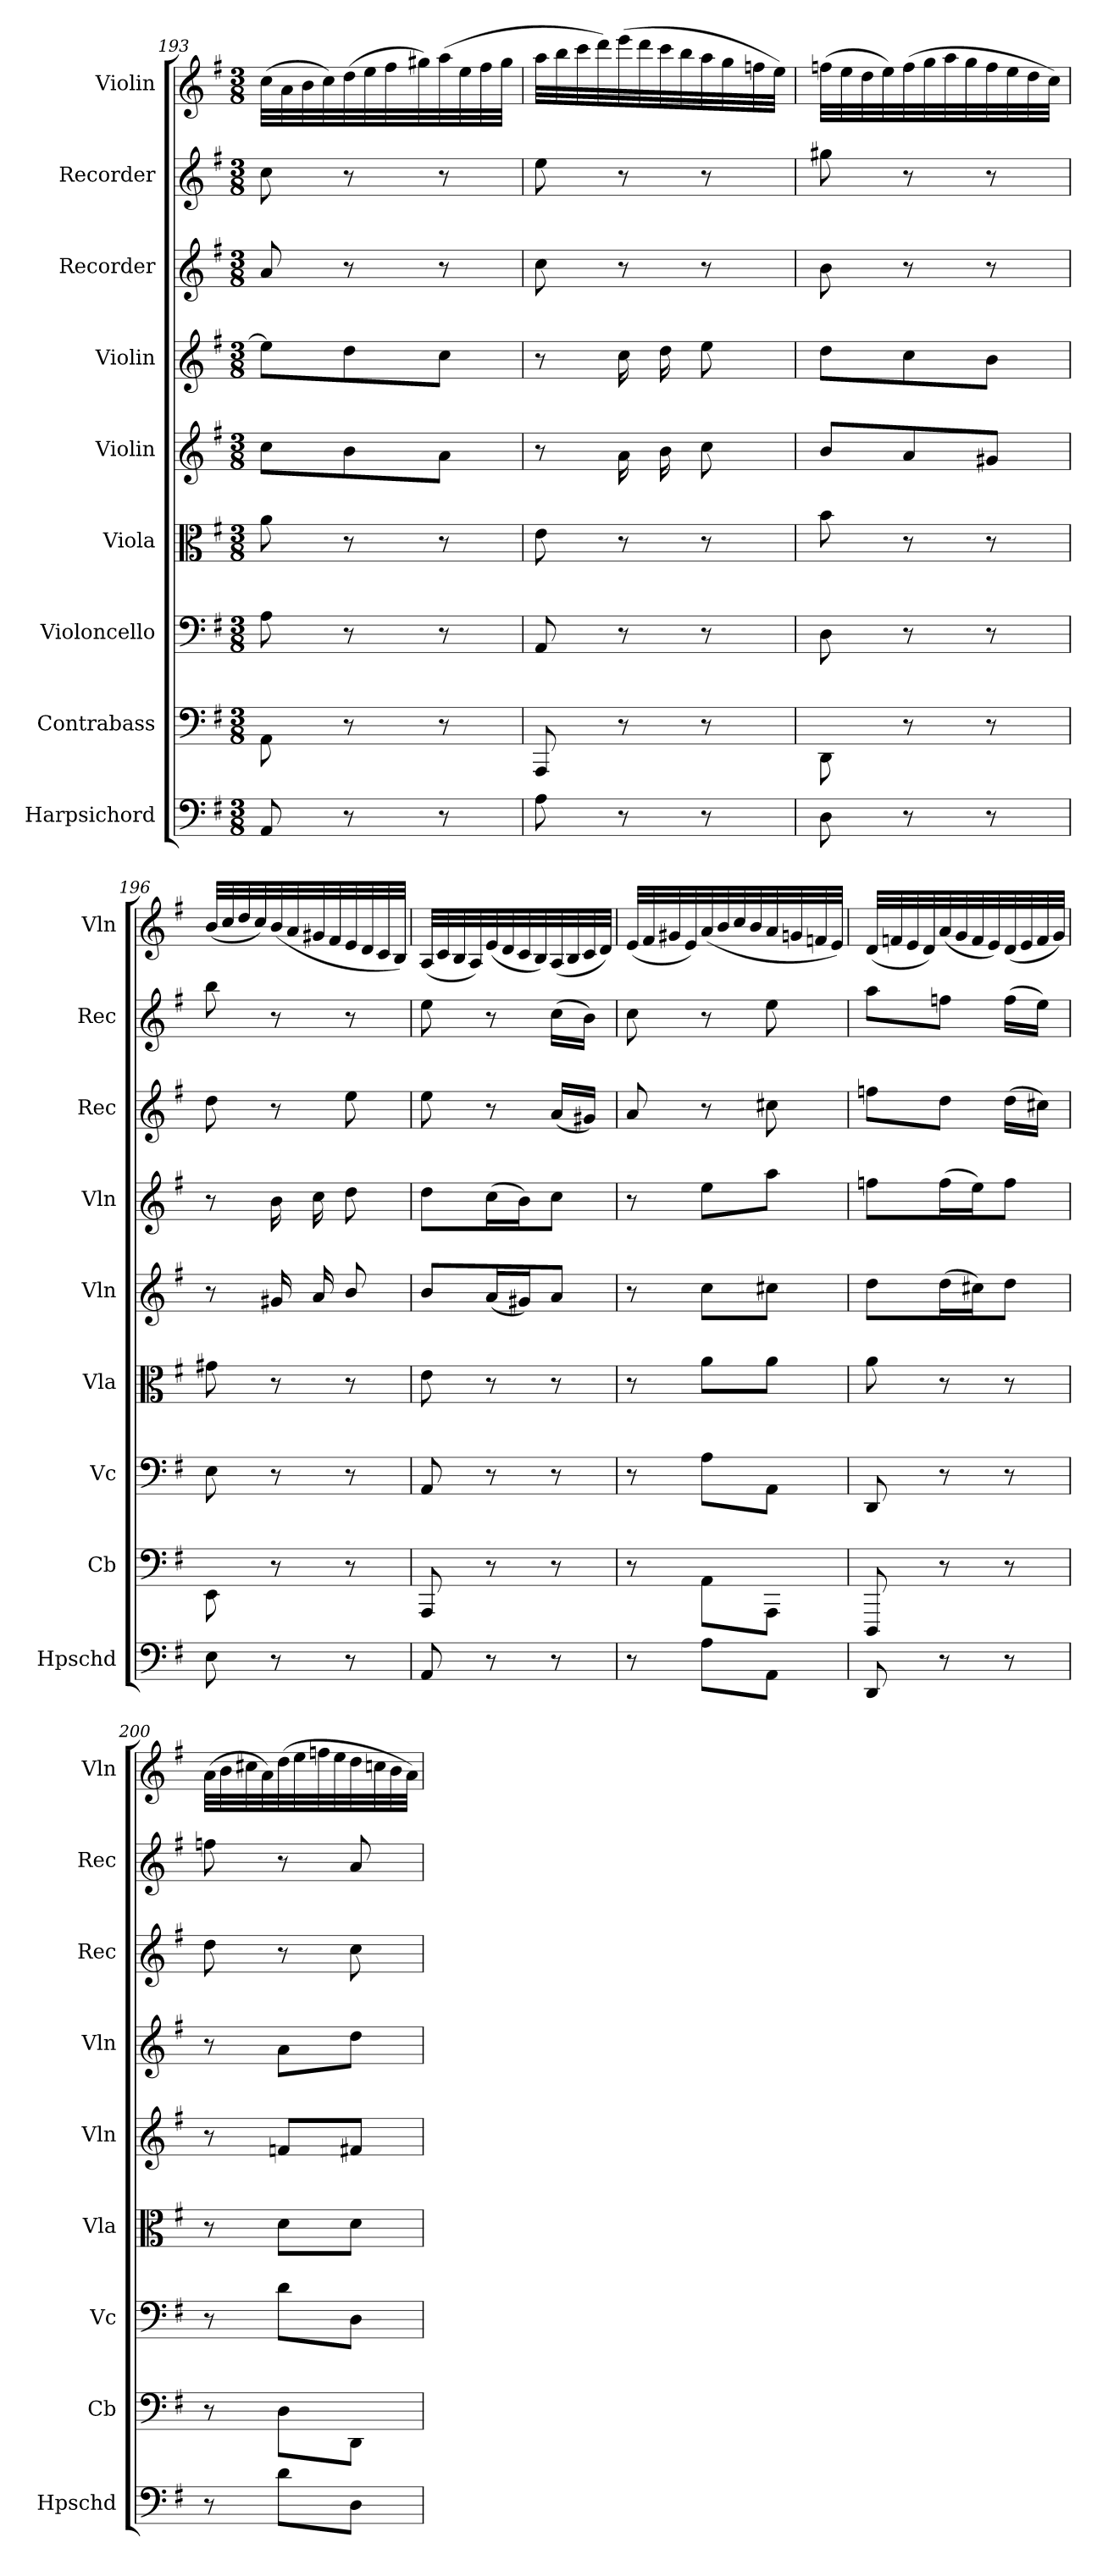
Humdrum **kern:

**kern	**kern	**kern	**kern	**kern	**kern	**kern	**kern	**kern
*part9	*part8	*part7	*part6	*part5	*part4	*part3	*part2	*part1
*staff9	*staff8	*staff7	*staff6	*staff5	*staff4	*staff3	*staff2	*staff1
*I"Harpsichord	*I"Contrabass	*I"Violoncello	*I"Viola	*I"Violin	*I"Violin	*I"Recorder	*I"Recorder	*I"Violin
*I'Hpschd	*I'Cb	*I'Vc	*I'Vla	*I'Vln	*I'Vln	*I'Rec	*I'Rec	*I'Vln
*clefF4	*clefF4	*clefF4	*clefC3	*clefG2	*clefG2	*clefG2	*clefG2	*clefG2
*	*ITrd7c12	*	*	*	*	*	*	*
*k[f#]	*k[f#]	*k[f#]	*k[f#]	*k[f#]	*k[f#]	*k[f#]	*k[f#]	*k[f#]
*G:	*G:	*G:	*G:	*G:	*G:	*G:	*G:	*G:
*M3/8	*M3/8	*M3/8	*M3/8	*M3/8	*M3/8	*M3/8	*M3/8	*M3/8
=193	=193	=193	=193	=193	=193	=193	=193	=193
8AA/	8AAA\	8A\	8a\	8cc\L	8ee\L]	8a/	8cc\	(32cc\LLL
.	.	.	.	.	.	.	.	32a\
.	.	.	.	.	.	.	.	32b\
.	.	.	.	.	.	.	.	32cc\)
8r	8r	8r	8r	8b\	8dd\	8r	8r	(32dd\
.	.	.	.	.	.	.	.	32ee\
.	.	.	.	.	.	.	.	32ff#\
.	.	.	.	.	.	.	.	32gg#X\)
8r	8r	8r	8r	8a\J	8cc\J	8r	8r	(32aa\
.	.	.	.	.	.	.	.	32ee\
.	.	.	.	.	.	.	.	32ff#\
.	.	.	.	.	.	.	.	32gg#\JJJ
=194	=194	=194	=194	=194	=194	=194	=194	=194
8A\	8AAAA/	8AA/	8e\	8r	8r	8cc\	8ee\	32aa\LLL
.	.	.	.	.	.	.	.	32bb\
.	.	.	.	.	.	.	.	32ccc\
.	.	.	.	.	.	.	.	32ddd\)
8r	8r	8r	8r	16a\	16cc\	8r	8r	(32eee\
.	.	.	.	.	.	.	.	32ddd\
.	.	.	.	16b\	16dd\	.	.	32ccc\
.	.	.	.	.	.	.	.	32bb\
8r	8r	8r	8r	8cc\	8ee\	8r	8r	32aa\
.	.	.	.	.	.	.	.	32gg\
.	.	.	.	.	.	.	.	32ffn\
.	.	.	.	.	.	.	.	32ee\JJJ)
=195	=195	=195	=195	=195	=195	=195	=195	=195
8D\	8DDD\	8D\	8b\	8b/L	8dd\L	8b\	8gg#X\	(32ffn\LLL
.	.	.	.	.	.	.	.	32ee\
.	.	.	.	.	.	.	.	32dd\
.	.	.	.	.	.	.	.	32ee\)
8r	8r	8r	8r	8a/	8cc\	8r	8r	(32ff\
.	.	.	.	.	.	.	.	32gg\
.	.	.	.	.	.	.	.	32aa\
.	.	.	.	.	.	.	.	32gg\
8r	8r	8r	8r	8g#X/J	8b\J	8r	8r	32ff\
.	.	.	.	.	.	.	.	32ee\
.	.	.	.	.	.	.	.	32dd\
.	.	.	.	.	.	.	.	32cc\JJJ)
=196	=196	=196	=196	=196	=196	=196	=196	=196
8E\	8EEE\	8E\	8g#X\	8r	8r	8dd\	8bb\	(32b/LLL
.	.	.	.	.	.	.	.	32cc/
.	.	.	.	.	.	.	.	32dd/
.	.	.	.	.	.	.	.	32cc/)
8r	8r	8r	8r	16g#X/	16b\	8r	8r	(32b/
.	.	.	.	.	.	.	.	32a/
.	.	.	.	16a/	16cc\	.	.	32g#X/
.	.	.	.	.	.	.	.	32f#/
8r	8r	8r	8r	8b/	8dd\	8ee\	8r	32e/
.	.	.	.	.	.	.	.	32d/
.	.	.	.	.	.	.	.	32c/
.	.	.	.	.	.	.	.	32B/JJJ)
=197	=197	=197	=197	=197	=197	=197	=197	=197
8AA/	8AAAA/	8AA/	8e\	8b/L	8dd\L	8ee\	8ee\	(32A/LLL
.	.	.	.	.	.	.	.	32c/
.	.	.	.	.	.	.	.	32B/
.	.	.	.	.	.	.	.	32A/)
8r	8r	8r	8r	(16a/L	(16cc\L	8r	8r	(32e/
.	.	.	.	.	.	.	.	32d/
.	.	.	.	16g#X/J)	16b\J)	.	.	32c/
.	.	.	.	.	.	.	.	32B/)
8r	8r	8r	8r	8a/J	8cc\J	(16a/LL	(16cc\LL	(32A/
.	.	.	.	.	.	.	.	32B/
.	.	.	.	.	.	16g#X/JJ)	16b\JJ)	32c/
.	.	.	.	.	.	.	.	32d/JJJ)
=198	=198	=198	=198	=198	=198	=198	=198	=198
8r	8r	8r	8r	8r	8r	8a/	8cc\	(32e/LLL
.	.	.	.	.	.	.	.	32f#/
.	.	.	.	.	.	.	.	32g#X/
.	.	.	.	.	.	.	.	32e/)
8A\L	8AAA\L	8A\L	8a\L	8cc\L	8ee\L	8r	8r	(32a/
.	.	.	.	.	.	.	.	32b/
.	.	.	.	.	.	.	.	32cc/
.	.	.	.	.	.	.	.	32b/
8AA\J	8AAAA\J	8AA\J	8a\J	8cc#X\J	8aa\J	8cc#X\	8ee\	32a/
.	.	.	.	.	.	.	.	32gn/
.	.	.	.	.	.	.	.	32fn/
.	.	.	.	.	.	.	.	32e/JJJ)
=199	=199	=199	=199	=199	=199	=199	=199	=199
8DD/	8DDDD/	8DD/	8a\	8dd\L	8ffn\L	8ffn\L	8aa\L	(32d/LLL
.	.	.	.	.	.	.	.	32fn/
.	.	.	.	.	.	.	.	32e/
.	.	.	.	.	.	.	.	32d/)
8r	8r	8r	8r	(16dd\L	(16ff\L	8dd\J	8ffn\J	(32a/
.	.	.	.	.	.	.	.	32g/
.	.	.	.	16cc#X\J)	16ee\J)	.	.	32f/
.	.	.	.	.	.	.	.	32e/)
8r	8r	8r	8r	8dd\J	8ff\J	(16dd\LL	(16ff\LL	(32d/
.	.	.	.	.	.	.	.	32e/
.	.	.	.	.	.	16cc#X\JJ)	16ee\JJ)	32f/
.	.	.	.	.	.	.	.	32g/JJJ)
=200	=200	=200	=200	=200	=200	=200	=200	=200
8r	8r	8r	8r	8r	8r	8dd\	8ffn\	(32a\LLL
.	.	.	.	.	.	.	.	32b\
.	.	.	.	.	.	.	.	32cc#X\
.	.	.	.	.	.	.	.	32a\)
8d\L	8DD\L	8d\L	8d\L	8fn/L	8a\L	8r	8r	(32dd\
.	.	.	.	.	.	.	.	32ee\
.	.	.	.	.	.	.	.	32ffn\
.	.	.	.	.	.	.	.	32ee\
8D\J	8DDD\J	8D\J	8d\J	8f#X/J	8dd\J	8cc\	8a/	32dd\
.	.	.	.	.	.	.	.	32ccn\
.	.	.	.	.	.	.	.	32b\
.	.	.	.	.	.	.	.	32a\JJJ)
=	=	=	=	=	=	=	=	=
*-	*-	*-	*-	*-	*-	*-	*-	*-
